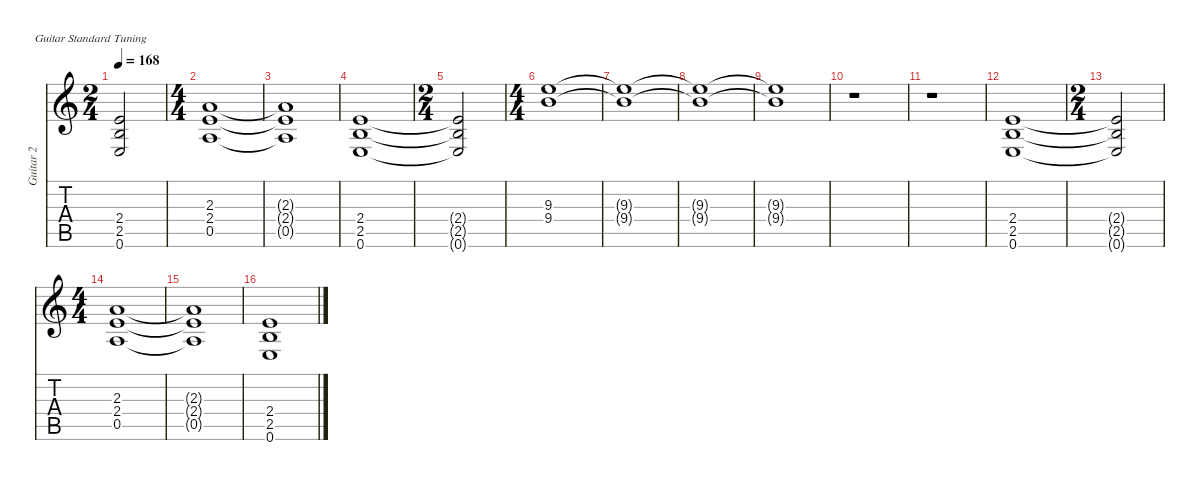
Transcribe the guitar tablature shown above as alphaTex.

\defaultSystemsLayout 4
\hideDynamics
\bracketExtendMode nobrackets
\firstSystemTrackNameMode fullname
\otherSystemsTrackNameOrientation horizontal
\track ("Guitar 2" "dist.guit.") {instrument distortionguitar}
\staff {score tabs}
\tuning (E4 B3 G3 D3 A2 E2)
\ts (2 4)
\beaming (8 2 2)
\tempo 168
\clef g2
\ks c
(2.4{t} 2.5{t} 0.6{t}).2{dy f beam Up} |
\ts (4 4)
\beaming (8 2 2 2 2)
(2.3 2.4 0.5).1{beam Up} |
(2.3{t} 2.4{t} 0.5{t}).1{beam Up} |
(2.4 2.5 0.6).1{beam Up} |
\ts (2 4)
\beaming (8 2 2)
(2.4{t} 2.5{t} 0.6{t}).2{beam Up} |
\ts (4 4)
\beaming (8 2 2 2 2)
(9.3 9.4).1{beam Down} |
(9.3{t} 9.4{t}).1{beam Down} |
(9.3{t} 9.4{t}).1{beam Down} |
(9.3{t} 9.4{t}).1{beam Down} |
r.1{beam Down} |
r.1{beam Down} |
(2.4 2.5 0.6).1{beam Up} |
\ts (2 4)
\beaming (8 2 2)
(2.4{t} 2.5{t} 0.6{t}).2{beam Up} |
\ts (4 4)
\beaming (8 2 2 2 2)
(2.3 2.4 0.5).1{beam Up} |
(2.3{t} 2.4{t} 0.5{t}).1{beam Up} |
(2.4 2.5 0.6).1{beam Up}
